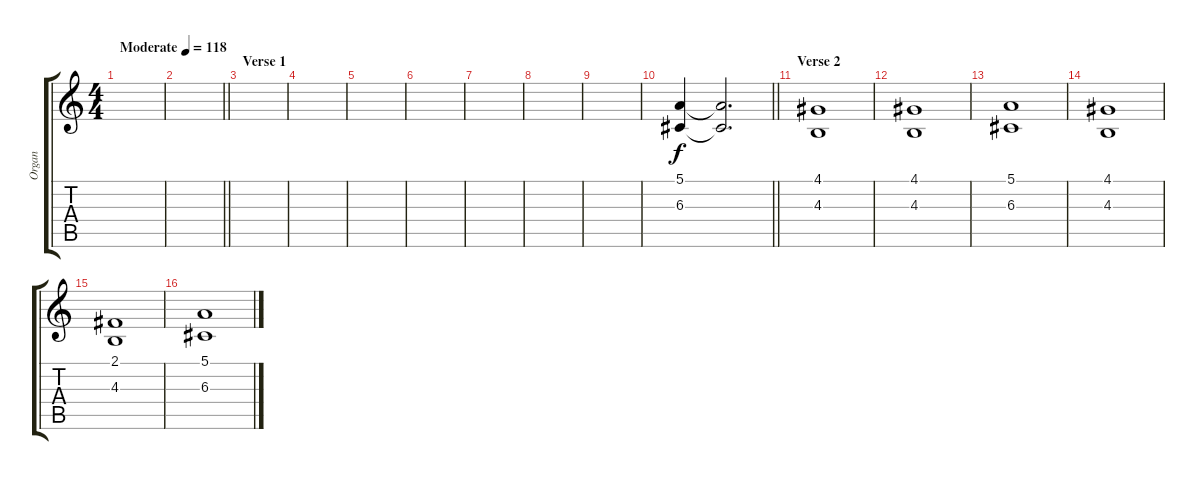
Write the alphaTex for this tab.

\track ("Organ" "Organ") {instrument drawbarorgan}
\staff {score tabs}
\tuning (E4 B3 G3 D3 A2 E2) {hide}
\ts (4 4)
\tempo (118 "Moderate")
\clef g2
\ks c
|
\barLineRight lightlight
|
\section ("" "Verse 1")
|
|
|
|
|
|
|
\barLineRight lightlight
(5.1 6.3).4{volume 1} (5.1{t} 6.3{t}).2{d volume 8} |
\section ("" "Verse 2")
(4.1 4.3).1 |
(4.1 4.3).1 |
(5.1 6.3).1 |
(4.1 4.3).1 |
(2.1 4.3).1 |
(5.1 6.3).1
